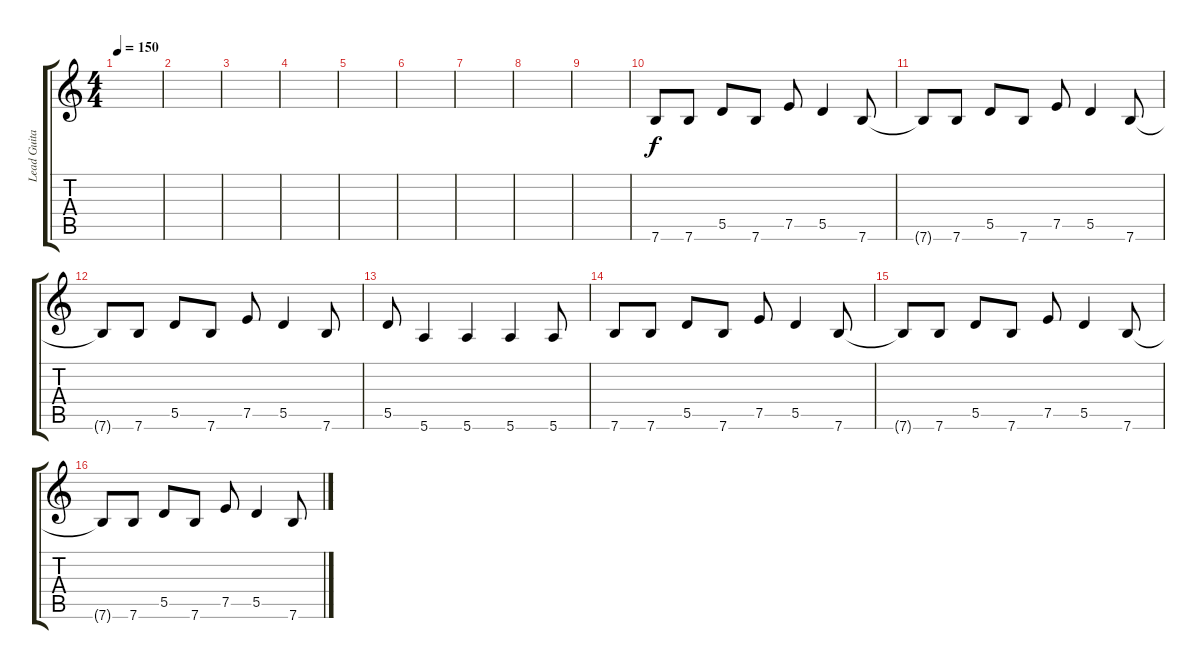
\track ("Lead Guitar" "Lead Guita") {instrument distortionguitar}
\staff {score tabs}
\tuning (E4 B3 G3 D3 A2 E2) {hide}
\ts (4 4)
\tempo 150
\clef g2
\ks c
|
|
|
|
|
|
|
|
|
7.6.8 7.6.8 5.5.8 7.6.8 7.5.8 5.5.4 7.6.8 |
7.6{t}.8 7.6.8 5.5.8 7.6.8 7.5.8 5.5.4 7.6.8 |
7.6{t}.8 7.6.8 5.5.8 7.6.8 7.5.8 5.5.4 7.6.8 |
5.5.8 5.6.4 5.6.4 5.6.4 5.6.8 |
7.6.8 7.6.8 5.5.8 7.6.8 7.5.8 5.5.4 7.6.8 |
7.6{t}.8 7.6.8 5.5.8 7.6.8 7.5.8 5.5.4 7.6.8 |
7.6{t}.8 7.6.8 5.5.8 7.6.8 7.5.8 5.5.4 7.6.8
